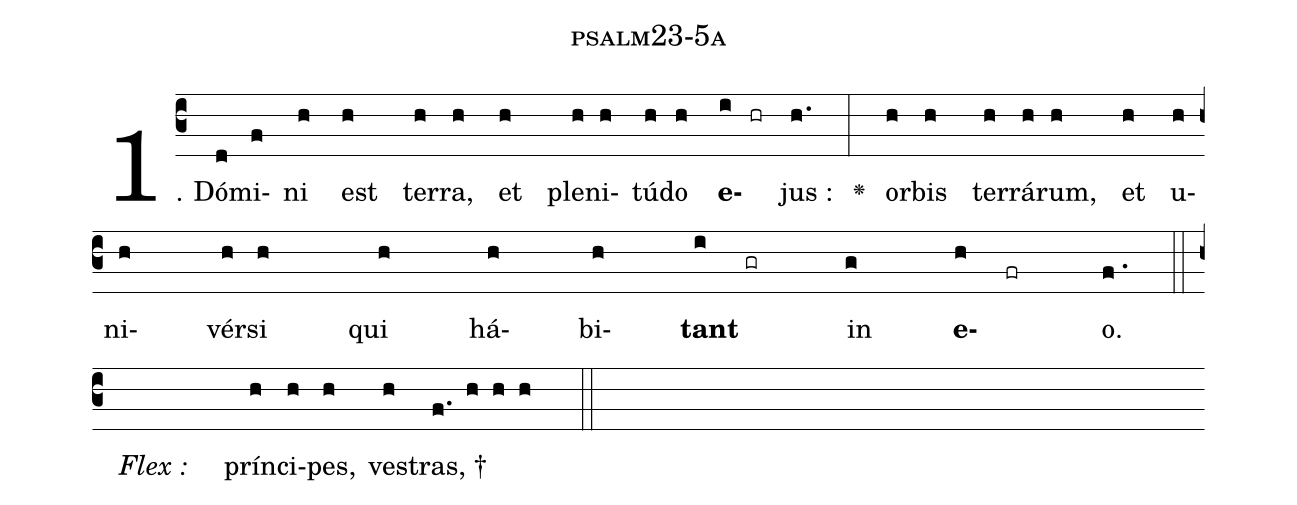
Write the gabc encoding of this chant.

name: psalm23-5a;
%%
(c3)1. D{ó}(d)mi(f)ni(h) est(h) ter(h)ra,(h) et(h) ple(h)ni(h)tú(h)do(h) <b>e</b>(i hr)jus :(h.) <v>\greheightstar</v>(:) or(h)bis(h) ter(h)rá(h)rum,(h) et(h) u(h)ni(h)vér(h)si(h) qui(h) há(h)bi(h)<b>tant</b>(i gr) in(g) <b>e</b>(h fr)o.(f.) (::z)
<i>Flex :  </i>() ()  prín(h)ci(h)pes,(h) ve(h)stras, †(f. h h h  ::)

%E(h) u(h) o(i) u(g) a(h) e.(f.) (::)
